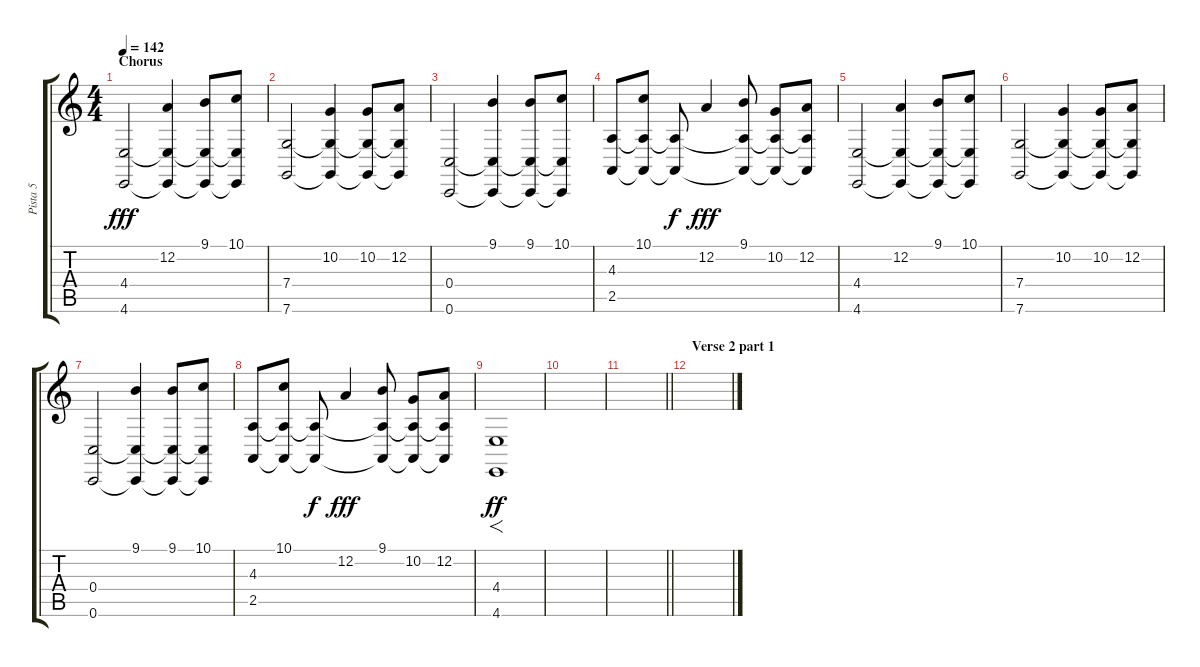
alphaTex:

\track ("Pista 5" "Pista 5") {instrument lead2sawtooth}
\staff {score tabs}
\tuning (D4 A3 F3 C3 G2 C2) {hide}
\ts (4 4)
\section ("" "Chorus")
\tempo 142
\clef g2
\ks c
(4.4 4.6).2{dy fff balance 6} (12.2 4.4{t} 4.6{t}).4 (9.1 4.4{t} 4.6{t}).8 (10.1 4.4{t} 4.6{t}).8 |
(7.4 7.6).2 (10.2 7.4{t} 7.6{t}).4 (10.2 7.4{t} 7.6{t}).8 (12.2 7.4{t} 7.6{t}).8 |
(0.4 0.6).2 (9.1 0.4{t} 0.6{t}).4 (9.1 0.4{t} 0.6{t}).8 (10.1 0.4{t} 0.6{t}).8 |
(4.3 2.5).8 (10.1 4.3{t} 2.5{t}).8 (4.3{t} 2.5{t}).8{dy f} 12.2.4{dy fff} (9.1 4.3{t} 2.5{t}).8 (10.2 4.3{t} 2.5{t}).8 (12.2 4.3{t} 2.5{t}).8 |
(4.4 4.6).2 (12.2 4.4{t} 4.6{t}).4 (9.1 4.4{t} 4.6{t}).8 (10.1 4.4{t} 4.6{t}).8 |
(7.4 7.6).2 (10.2 7.4{t} 7.6{t}).4 (10.2 7.4{t} 7.6{t}).8 (12.2 7.4{t} 7.6{t}).8 |
(0.4 0.6).2 (9.1 0.4{t} 0.6{t}).4 (9.1 0.4{t} 0.6{t}).8 (10.1 0.4{t} 0.6{t}).8 |
(4.3 2.5).8 (10.1 4.3{t} 2.5{t}).8 (4.3{t} 2.5{t}).8{dy f} 12.2.4{dy fff} (9.1 4.3{t} 2.5{t}).8 (10.2 4.3{t} 2.5{t}).8 (12.2 4.3{t} 2.5{t}).8 |
(4.4 4.6).1{f dy ff instrument frenchhorn} |
|
\barLineRight lightlight
|
\section ("" "Verse 2 part 1")
